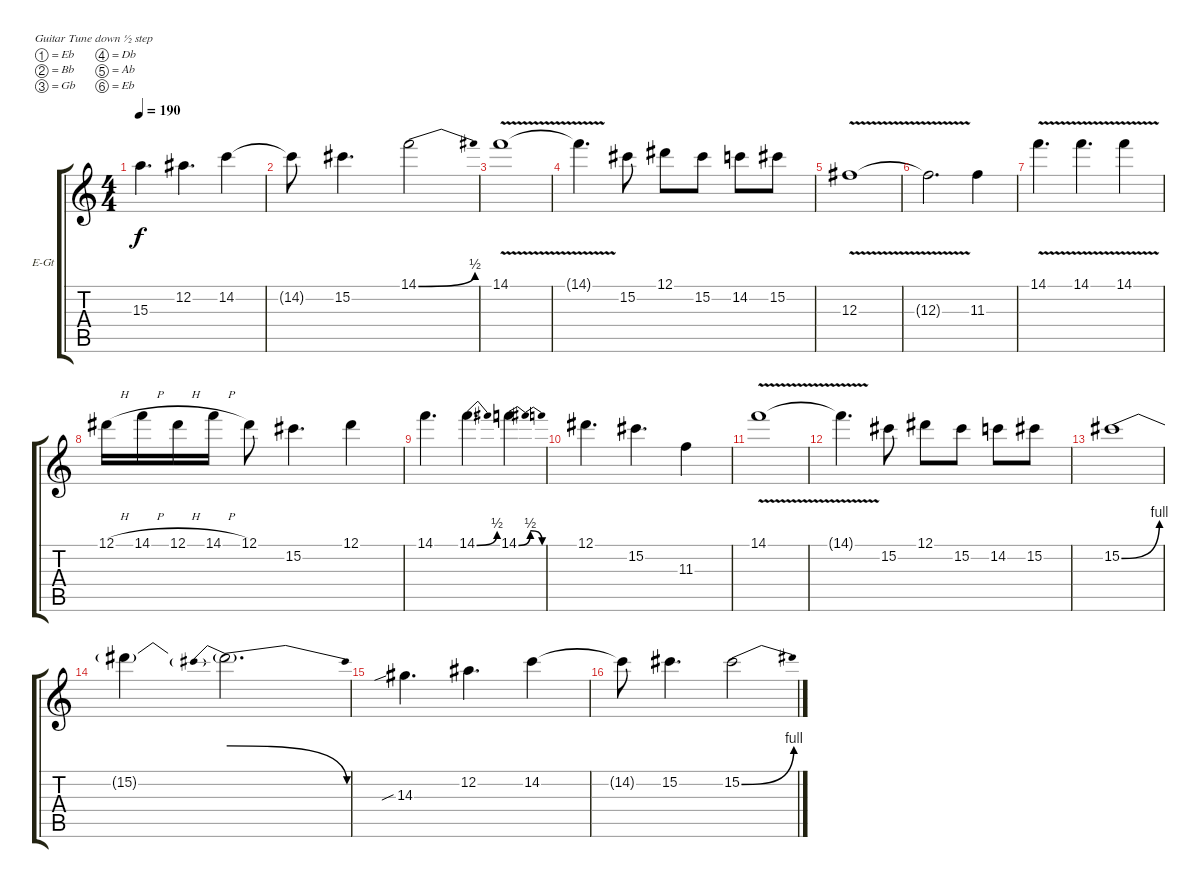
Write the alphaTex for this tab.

\bracketExtendMode groupsimilarinstruments
\firstSystemTrackNameOrientation horizontal
\otherSystemsTrackNameOrientation horizontal
\track ("Владимир Холстинин" "E-Gt") {instrument distortionguitar}
\staff {score tabs}
\tuning (Eb4 Bb3 Gb3 Db3 Ab2 Eb2)
\ts (4 4)
\tempo 190
\clef g2
\ks c
15.3.4{d dy f} 12.2.4{d} 14.2.4 |
14.2{t}.8 15.2.4{d} 14.1{be (bend 0 0 60 2)}.2 |
14.1{v}.1 |
14.1{v t}.4{d} 15.2.8 12.1.8 15.2.8 14.2.8 15.2.8 |
12.3{v}.1 |
12.3{v t}.2{d} 11.3.4 |
14.1{v}.4{d} 14.1{v}.4{d} 14.1{v}.4 |
12.1{h}.16 14.1{h}.16 12.1{h}.16 14.1{h}.16 12.1.8 15.2.4{d} 12.1.4 |
14.1.4{d} 14.1{be (bend 0 0 60 2)}.4{d} 14.1{be (bendrelease 0 0 30 2 30 2 60 0)}.4 |
12.1.4{d} 15.2.4{d} 11.3.4 |
14.1{v}.1 |
14.1{v t}.4{d} 15.2.8 12.1.8 15.2.8 14.2.8 15.2.8 |
15.2{be (bend 0 0 60 4)}.1 |
15.2{t}.4 15.2{be (prebendrelease 0 4 60 0) t}.2{d} |
14.3{sib}.4{d} 12.2.4{d} 14.2.4 |
14.2{t}.8 15.2.4{d} 15.2{be (bend 0 0 60 4)}.2
